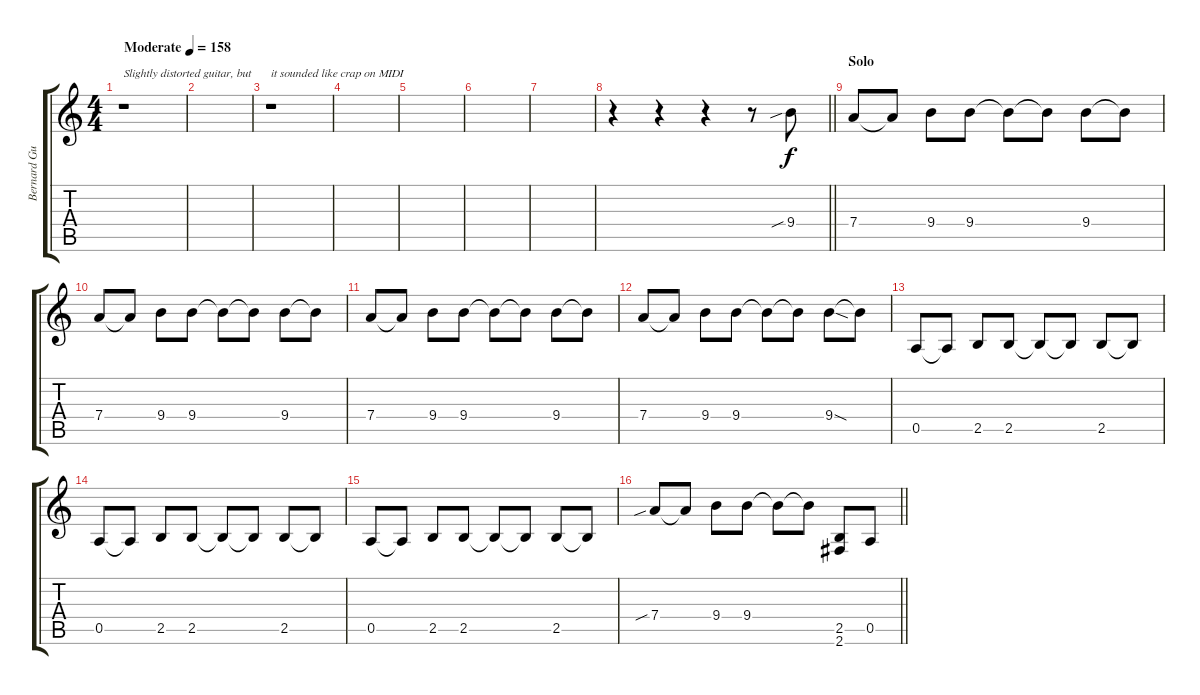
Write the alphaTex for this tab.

\track ("Bernard Guitar 1" "Bernard Gu") {instrument electricguitarclean}
\staff {score tabs}
\tuning (E4 B3 G3 D3 A2 E2) {hide}
\ts (4 4)
\tempo (158 "Moderate")
\clef g2
\ks c
r.1{txt "Slightly distorted guitar, but" dy f instrument electricguitarclean} |
|
r.1{txt "it sounded like crap on MIDI"} |
|
|
|
|
\barLineRight lightlight
r.4 r.4 r.4 r.8 9.4{sib}.8 |
\section ("" "Solo")
7.4.8 7.4{t}.8 9.4.8 9.4.8 9.4{t}.8 9.4{t}.8 9.4.8 9.4{t}.8 |
7.4.8 7.4{t}.8 9.4.8 9.4.8 9.4{t}.8 9.4{t}.8 9.4.8 9.4{t}.8 |
7.4.8 7.4{t}.8 9.4.8 9.4.8 9.4{t}.8 9.4{t}.8 9.4.8 9.4{t}.8 |
7.4.8 7.4{t}.8 9.4.8 9.4.8 9.4{t}.8 9.4{t}.8 9.4{sod}.8 9.4{t}.8 |
0.5.8 0.5{t}.8 2.5.8 2.5.8 2.5{t}.8 2.5{t}.8 2.5.8 2.5{t}.8 |
0.5.8 0.5{t}.8 2.5.8 2.5.8 2.5{t}.8 2.5{t}.8 2.5.8 2.5{t}.8 |
0.5.8 0.5{t}.8 2.5.8 2.5.8 2.5{t}.8 2.5{t}.8 2.5.8 2.5{t}.8 |
\barLineRight lightlight
7.4{sib}.8 7.4{t}.8 9.4.8 9.4.8 9.4{t}.8 9.4{t}.8 (2.5 2.6).8 0.5.8
